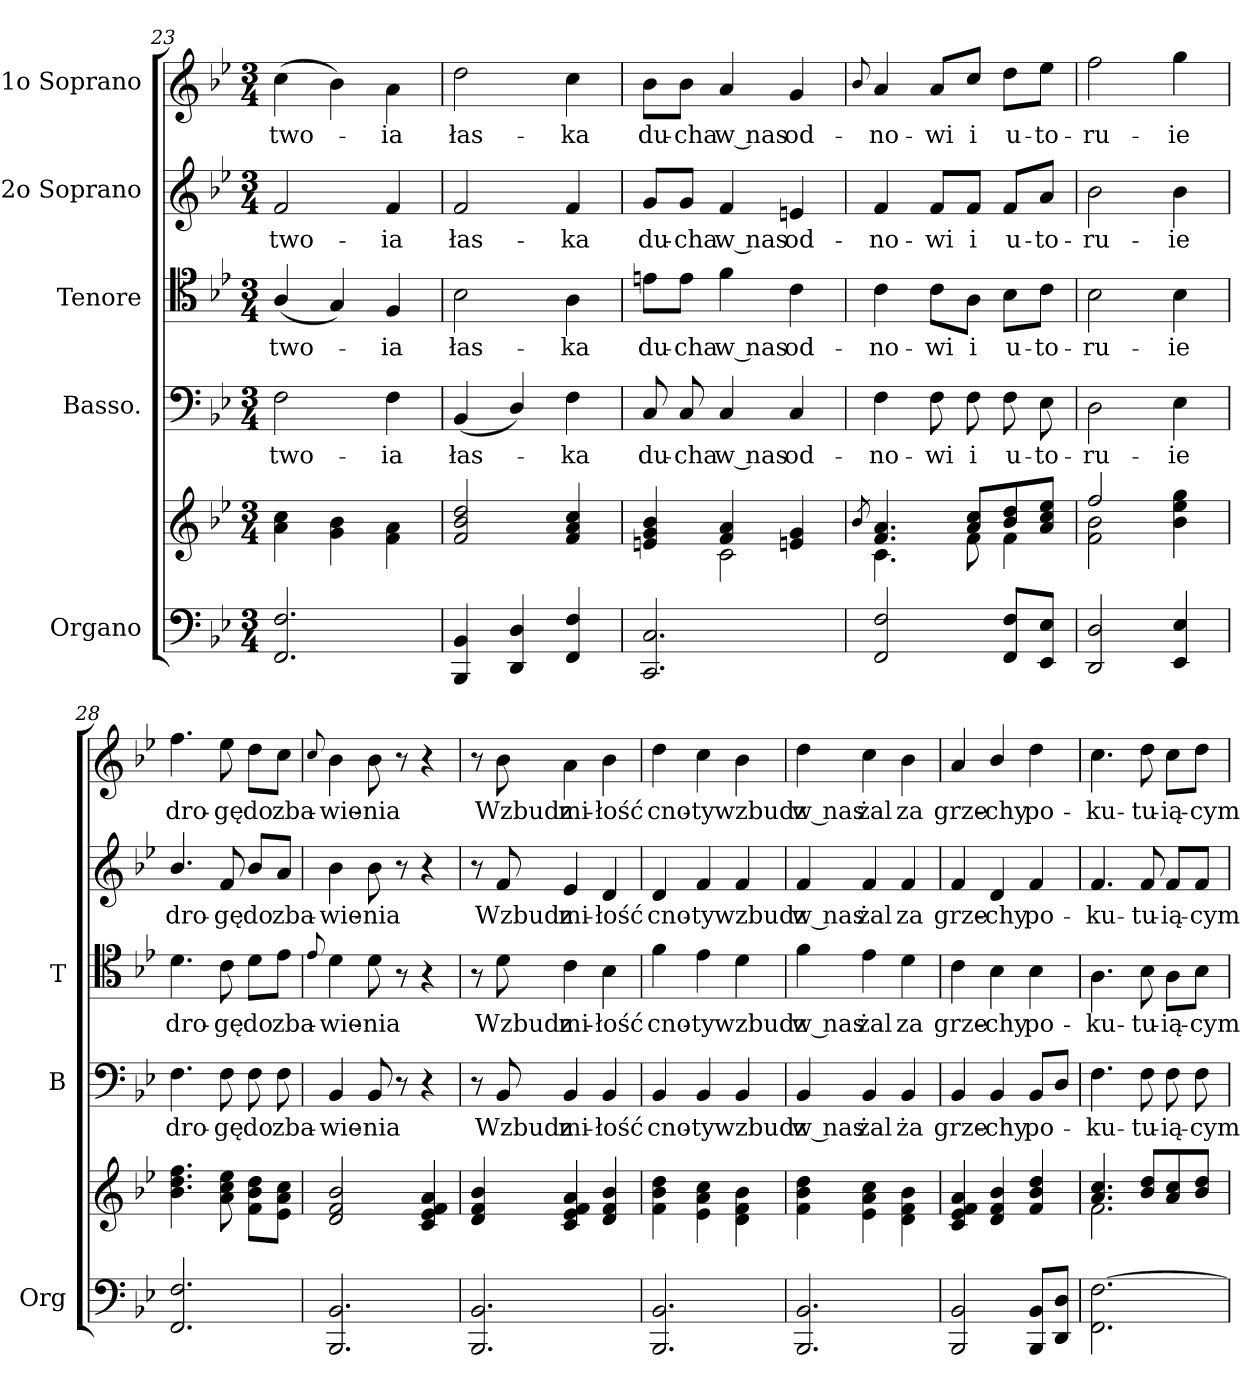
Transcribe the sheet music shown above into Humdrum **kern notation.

**kern	**kern	**kern	**text	**kern	**text	**kern	**text	**kern	**text
*part5	*part5	*part4	*part4	*part3	*part3	*part2	*part2	*part1	*part1
*staff6	*staff5	*staff4	*staff4	*staff3	*staff3	*staff2	*staff2	*staff1	*staff1
*I"Organo	*	*I"Basso.	*	*I"Tenore	*	*I"2o Soprano	*	*I"1o Soprano	*
*I'Org	*	*I'B	*	*I'T	*	*	*	*	*
*clefF4	*clefG2	*clefF4	*	*clefC4	*	*clefG2	*	*clefG2	*
*k[b-e-]	*k[b-e-]	*k[b-e-]	*	*k[b-e-]	*	*k[b-e-]	*	*k[b-e-]	*
*M3/4	*M3/4	*M3/4	*	*M3/4	*	*M3/4	*	*M3/4	*
=23	=23	=23	=23	=23	=23	=23	=23	=23	=23
2.FF/ 2.F/	4a\ 4cc\	2F\	two-	(4A/	two-	2f/	two-	(4cc\	two-
.	4g\ 4b-\	.	.	4G/)	.	.	.	4b-\)	.
.	4f\ 4a\	4F\	-ia	4F/	-ia	4f/	-ia	4a\	-ia
=24	=24	=24	=24	=24	=24	=24	=24	=24	=24
4BBB-/ 4BB-/	2f/ 2b-/ 2dd/	(4BB-/	łas-	2B-\	łas-	2f/	łas-	2dd\	łas-
4DD/ 4D/	.	4D/)	.	.	.	.	.	.	.
4FF/ 4F/	4f/ 4a/ 4cc/	4F\	-ka	4A\	-ka	4f/	-ka	4cc\	-ka
=25	=25	=25	=25	=25	=25	=25	=25	=25	=25
*	*^	*	*	*	*	*	*	*	*
2.CC/ 2.C/	4en/ 4g/ 4b-/	4ryy	8C/	du-	8en\L	du-	8g/L	du-	8b-\L	du-
.	.	.	8C/	-cha	8e\J	-cha	8g/J	-cha	8b-\J	-cha
.	4f/ 4a/	2c\	4C/	w nas	4f\	w nas	4f/	w nas	4a/	w nas
.	4en/ 4g/	.	4C/	od-	4c\	od-	4en/	od-	4g/	od-
=26	=26	=26	=26	=26	=26	=26	=26	=26	=26	=26
.	8qb-/	.	.	.	.	.	.	.	8qqb-/	.
2FF/ 2F/	4.f/ 4.a/	4.c\	4F\	-no-	4c\	-no-	4f/	-no-	4a/	-no-
.	.	.	8F\	-wi	8c\L	-wi	8f/L	-wi	8a/L	-wi
.	8a/ 8cc/L	8f\	8F\	i	8A\J	i	8f/J	i	8cc/J	i
8FF/ 8F/L	8b-/ 8dd/	4f\	8F\	u-	8B-\L	u-	8f/L	u-	8dd\L	u-
8EE-/ 8E-/J	8a/ 8cc/ 8ee-/J	.	8E-\	-to-	8c\J	-to-	8a/J	-to-	8ee-\J	-to-
=27	=27	=27	=27	=27	=27	=27	=27	=27	=27	=27
2DD/ 2D/	2ff/	2f\ 2b-\	2D\	-ru-	2B-\	-ru-	2b-\	-ru-	2ff\	-ru-
4EE-/ 4E-/	4b-\ 4ee-\ 4gg\	4ryy	4E-\	-ie	4B-\	-ie	4b-\	-ie	4gg\	-ie
*	*v	*v	*	*	*	*	*	*	*	*
=28	=28	=28	=28	=28	=28	=28	=28	=28	=28
2.FF/ 2.F/	4.b-\ 4.dd\ 4.ff\	4.F\	dro-	4.d\	dro-	4.b-/	dro-	4.ff\	dro-
.	8a\ 8cc\ 8ee-\	8F\	-gę	8c\	-gę	8f/	-gę	8ee-\	-gę
.	8f\ 8b-\ 8dd\L	8F\	do	8d\L	do	8b-/L	do	8dd\L	do
.	8e-\ 8a\ 8cc\J	8F\	zba-	8e-\J	zba-	8a/J	zba-	8cc\J	zba-
=29	=29	=29	=29	=29	=29	=29	=29	=29	=29
.	.	.	.	8qqe-/	.	.	.	8qqcc/	.
2.BBB-/ 2.BB-/	2d/ 2f/ 2b-/	4BB-/	-wie-	4d\	-wie-	4b-\	-wie-	4b-\	-wie-
.	.	8BB-/	-nia	8d\	-nia	8b-\	-nia	8b-\	-nia
.	.	8r	.	8r	.	8r	.	8r	.
.	4c/ 4e-/ 4f/ 4a/	4r	.	4r	.	4r	.	4r	.
=30	=30	=30	=30	=30	=30	=30	=30	=30	=30
2.BBB-/ 2.BB-/	4d/ 4f/ 4b-/	8r	.	8r	.	8r	.	8r	.
.	.	8BB-/	Wzbudz	8d\	Wzbudz	8f/	Wzbudz	8b-\	Wzbudz
.	4c/ 4e-/ 4f/ 4a/	4BB-/	mi-	4c\	mi-	4e-/	mi-	4a\	mi-
.	4d/ 4f/ 4b-/	4BB-/	-łość	4B-\	-łość	4d/	-łość	4b-\	-łość
=31	=31	=31	=31	=31	=31	=31	=31	=31	=31
2.BBB-/ 2.BB-/	4f\ 4b-\ 4dd\	4BB-/	cno-	4f\	cno-	4d/	cno-	4dd\	cno-
.	4e-\ 4a\ 4cc\	4BB-/	-ty	4e-\	-ty	4f/	-ty	4cc\	-ty
.	4d\ 4f\ 4b-\	4BB-/	wzbudz	4d\	wzbudz	4f/	wzbudz	4b-\	wzbudz
=32	=32	=32	=32	=32	=32	=32	=32	=32	=32
2.BBB-/ 2.BB-/	4f\ 4b-\ 4dd\	4BB-/	w nas	4f\	w nas	4f/	w nas	4dd\	w nas
.	4e-\ 4a\ 4cc\	4BB-/	żal	4e-\	żal	4f/	żal	4cc\	żal
.	4d\ 4f\ 4b-\	4BB-/	ża	4d\	za	4f/	za	4b-\	za
=33	=33	=33	=33	=33	=33	=33	=33	=33	=33
2BBB-/ 2BB-/	4c/ 4e-/ 4f/ 4a/	4BB-/	grze-	4c\	grze-	4f/	grze-	4a/	grze-
.	4d/ 4f/ 4b-/	4BB-/	-chy	4B-\	-chy	4d/	-chy	4b-/	-chy
8BBB-/ 8BB-/L	4f/ 4b-/ 4dd/	8BB-/L	po-	4B-\	po-	4f/	po-	4dd\	po-
8DD/ 8D/J	.	8D/J	.	.	.	.	.	.	.
=34	=34	=34	=34	=34	=34	=34	=34	=34	=34
*	*^	*	*	*	*	*	*	*	*
2.FF\ [2.F\	4.a/ 4.cc/	2.f\	4.F\	-ku-	4.A\	-ku-	4.f/	-ku-	4.cc\	-ku-
.	8b-/ 8dd/L	.	8F\	-tu-	8B-\	-tu-	8f/	-tu-	8dd\	-tu-
.	8a/ 8cc/	.	8F\	-ią-	8A\L	-ią-	8f/L	-ią-	8cc\L	-ią-
.	8b-/ 8dd/J	.	8F\	-cym	8B-\J	-cym	8f/J	-cym	8dd\J	-cym
*	*v	*v	*	*	*	*	*	*	*	*
=	=	=	=	=	=	=	=	=	=
*-	*-	*-	*-	*-	*-	*-	*-	*-	*-
